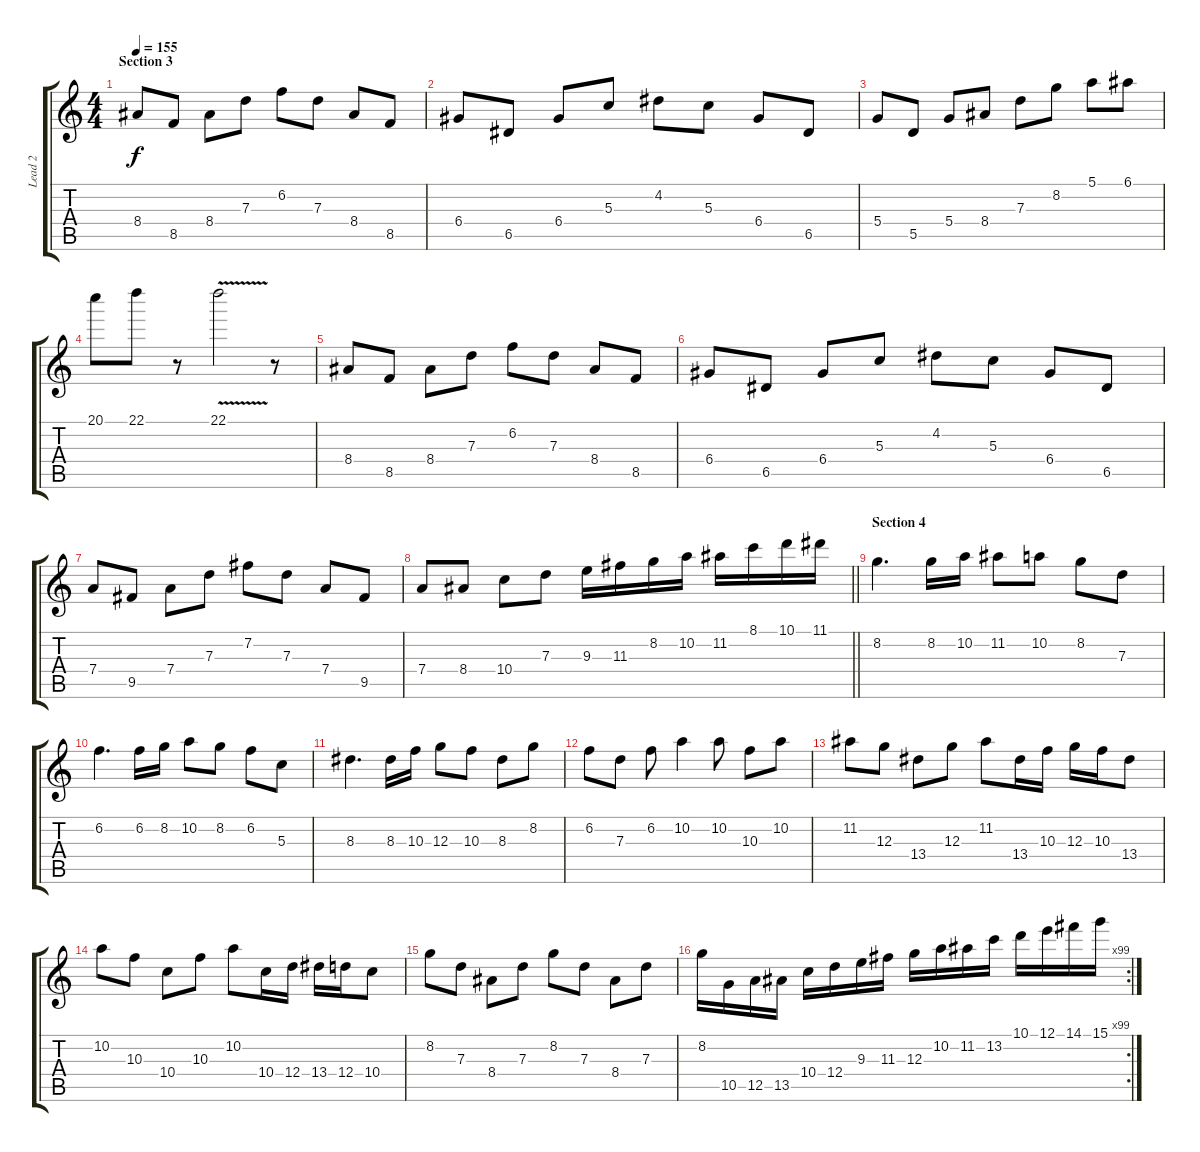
\track ("Lead 2" "Lead 2") {instrument overdrivenguitar}
\staff {score tabs}
\tuning (E4 B3 G3 D3 A2 E2) {hide}
\ts (4 4)
\section ("" "Section 3")
\tempo 155
\clef g2
\ks c
8.4.8{dy f} 8.5.8 8.4.8 7.3.8 6.2.8 7.3.8 8.4.8 8.5.8 |
6.4.8 6.5.8 6.4.8 5.3.8 4.2.8 5.3.8 6.4.8 6.5.8 |
5.4.8 5.5.8 5.4.8 8.4.8 7.3.8 8.2.8 5.1.8 6.1.8 |
20.1.8 22.1.8 r.8 22.1{v}.2 r.8 |
8.4.8 8.5.8 8.4.8 7.3.8 6.2.8 7.3.8 8.4.8 8.5.8 |
6.4.8 6.5.8 6.4.8 5.3.8 4.2.8 5.3.8 6.4.8 6.5.8 |
7.4.8 9.5.8 7.4.8 7.3.8 7.2.8 7.3.8 7.4.8 9.5.8 |
\barLineRight lightlight
7.4.8 8.4.8 10.4.8 7.3.8 9.3.16 11.3.16 8.2.16 10.2.16 11.2.16 8.1.16 10.1.16 11.1.16 |
\section ("" "Section 4")
8.2.4{d} 8.2.16 10.2.16 11.2.8 10.2.8 8.2.8 7.3.8 |
6.2.4{d} 6.2.16 8.2.16 10.2.8 8.2.8 6.2.8 5.3.8 |
8.3.4{d} 8.3.16 10.3.16 12.3.8 10.3.8 8.3.8 8.2.8 |
6.2.8 7.3.8 6.2.8 10.2.4 10.2.8 10.3.8 10.2.8 |
11.2.8 12.3.8 13.4.8 12.3.8 11.2.8 13.4.16 10.3.16 12.3.16 10.3.16 13.4.8 |
10.2.8 10.3.8 10.4.8 10.3.8 10.2.8 10.4.16 12.4.16 13.4.16 12.4.16 10.4.8 |
8.2.8 7.3.8 8.4.8 7.3.8 8.2.8 7.3.8 8.4.8 7.3.8 |
\rc 99
8.2.16 10.5.16 12.5.16 13.5.16 10.4.16 12.4.16 9.3.16 11.3.16 12.3.16 10.2.16 11.2.16 13.2.16 10.1.16 12.1.16 14.1.16 15.1.16
